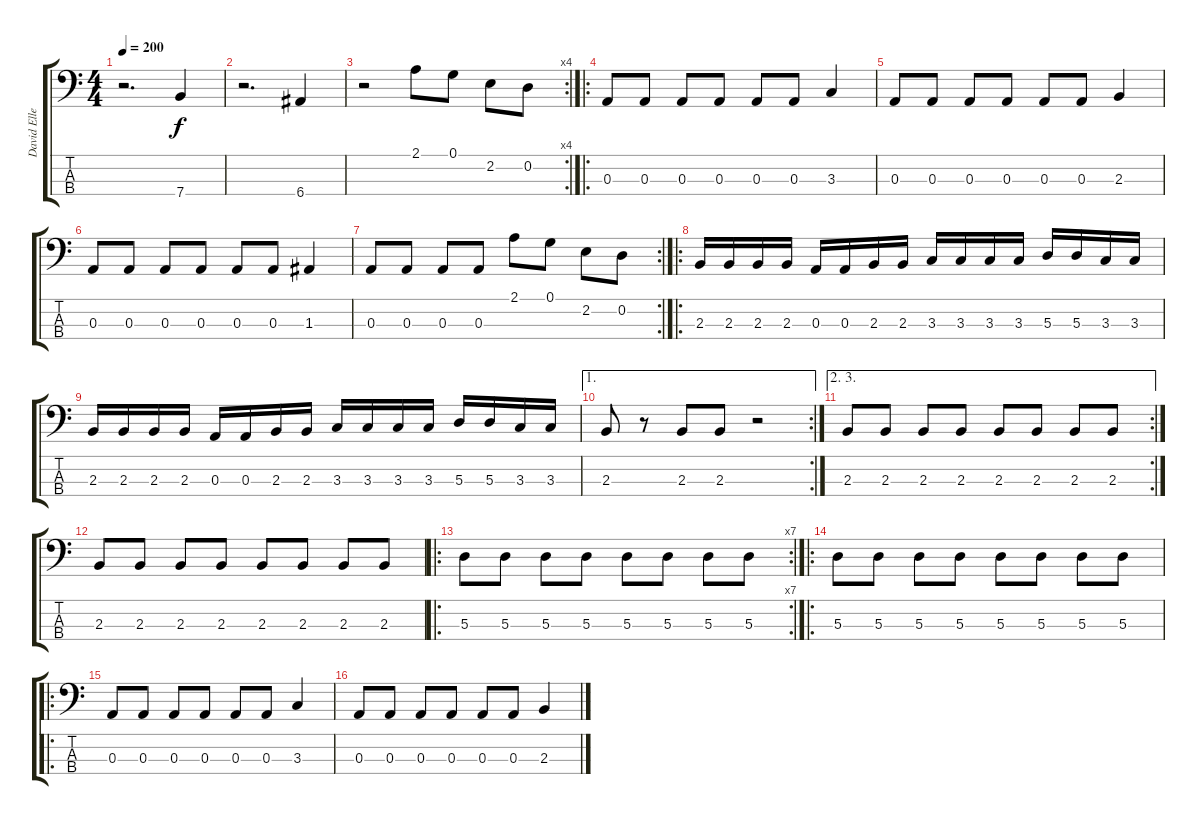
\track ("David Ellefson" "David Elle") {instrument electricbasspick}
\staff {score tabs}
\tuning (G2 D2 A1 E1) {hide}
\ts (4 4)
\tempo 200
\clef f4
\ks c
r.2{d dy f} 7.4.4 |
r.2{d} 6.4.4 |
\rc 4
r.2 2.1.8 0.1.8 2.2.8 0.2.8 |
\ro
0.3.8 0.3.8 0.3.8 0.3.8 0.3.8 0.3.8 3.3.4 |
0.3.8 0.3.8 0.3.8 0.3.8 0.3.8 0.3.8 2.3.4 |
0.3.8 0.3.8 0.3.8 0.3.8 0.3.8 0.3.8 1.3.4 |
\rc 2
0.3.8 0.3.8 0.3.8 0.3.8 2.1.8 0.1.8 2.2.8 0.2.8 |
\ro
2.3.16 2.3.16 2.3.16 2.3.16 0.3.16 0.3.16 2.3.16 2.3.16 3.3.16 3.3.16 3.3.16 3.3.16 5.3.16 5.3.16 3.3.16 3.3.16 |
2.3.16 2.3.16 2.3.16 2.3.16 0.3.16 0.3.16 2.3.16 2.3.16 3.3.16 3.3.16 3.3.16 3.3.16 5.3.16 5.3.16 3.3.16 3.3.16 |
\ae 1
\rc 2
2.3.8 r.8 2.3.8 2.3.8 r.2 |
\ae (2 3)
\rc 2
2.3.8 2.3.8 2.3.8 2.3.8 2.3.8 2.3.8 2.3.8 2.3.8 |
2.3.8 2.3.8 2.3.8 2.3.8 2.3.8 2.3.8 2.3.8 2.3.8 |
\ro
\rc 7
5.3.8 5.3.8 5.3.8 5.3.8 5.3.8 5.3.8 5.3.8 5.3.8 |
\ro
5.3.8 5.3.8 5.3.8 5.3.8 5.3.8 5.3.8 5.3.8 5.3.8 |
\ro
0.3.8 0.3.8 0.3.8 0.3.8 0.3.8 0.3.8 3.3.4 |
0.3.8 0.3.8 0.3.8 0.3.8 0.3.8 0.3.8 2.3.4
